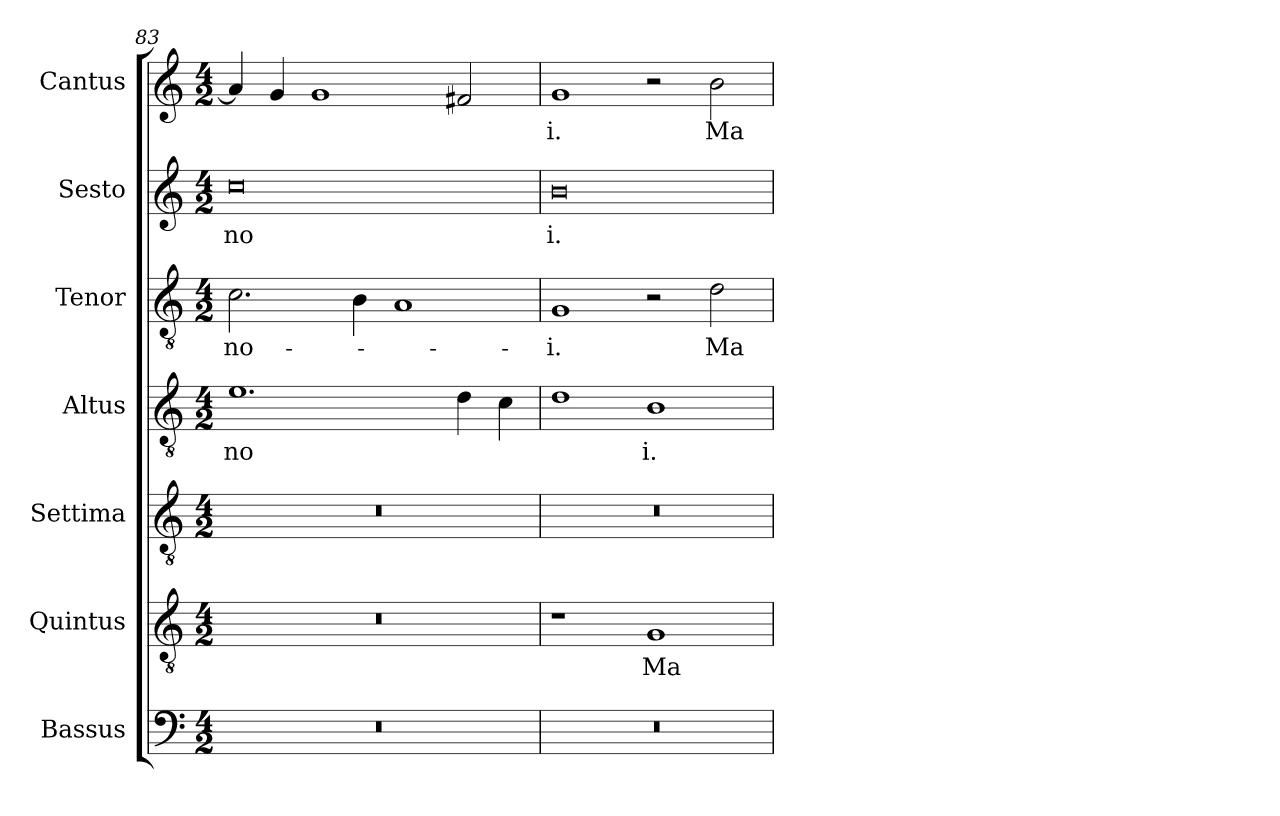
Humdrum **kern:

**kern	**kern	**text	**kern	**kern	**text	**kern	**text	**kern	**text	**kern	**text
*part7	*part6	*part6	*part5	*part4	*part4	*part3	*part3	*part2	*part2	*part1	*part1
*staff7	*staff6	*staff6	*staff5	*staff4	*staff4	*staff3	*staff3	*staff2	*staff2	*staff1	*staff1
*I"Bassus	*I"Quintus	*	*I"Settima	*I"Altus	*	*I"Tenor	*	*I"Sesto	*	*I"Cantus	*
*clefF4	*clefGv2	*	*clefGv2	*clefGv2	*	*clefGv2	*	*clefG2	*	*clefG2	*
*	*k[]	*	*k[]	*	*	*	*	*	*	*	*
*	*C:	*	*C:	*	*	*	*	*	*	*	*
*M4/2	*M4/2	*	*M4/2	*M4/2	*	*M4/2	*	*M4/2	*	*M4/2	*
=83	=83	=83	=83	=83	=83	=83	=83	=83	=83	=83	=83
!	!	!	!	!	!LO:LY:b:cj	!	!LO:LY:b:cj	!	!LO:LY:b:cj	!	!
0r	0r	.	0r	1.e	no	2.c\	no-	0cc	no	4a/]	.
.	.	.	.	.	.	.	.	.	.	4g/	.
.	.	.	.	.	.	.	.	.	.	1g	.
.	.	.	.	.	.	4B\	.	.	.	.	.
.	.	.	.	.	.	1A	.	.	.	.	.
.	.	.	.	4d\	.	.	.	.	.	2f#/	.
.	.	.	.	4c\	.	.	.	.	.	.	.
=84	=84	=84	=84	=84	=84	=84	=84	=84	=84	=84	=84
!	!	!	!	!	!	!	!LO:LY:b:cj	!	!LO:LY:b:cj	!	!LO:LY:b:cj
0r	1r	.	0r	1d	.	1G	-i.	0b	i.	1g	i.
!	!	!LO:LY:b:cj	!	!	!LO:LY:b:cj	!	!	!	!	!	!
.	1G	Ma	.	1B	i.	2r	.	.	.	2r	.
!	!	!	!	!	!	!	!LO:LY:b:cj	!	!	!	!LO:LY:b:cj
.	.	.	.	.	.	2d\	Ma	.	.	2b\	Ma
=	=	=	=	=	=	=	=	=	=	=	=
*-	*-	*-	*-	*-	*-	*-	*-	*-	*-	*-	*-
